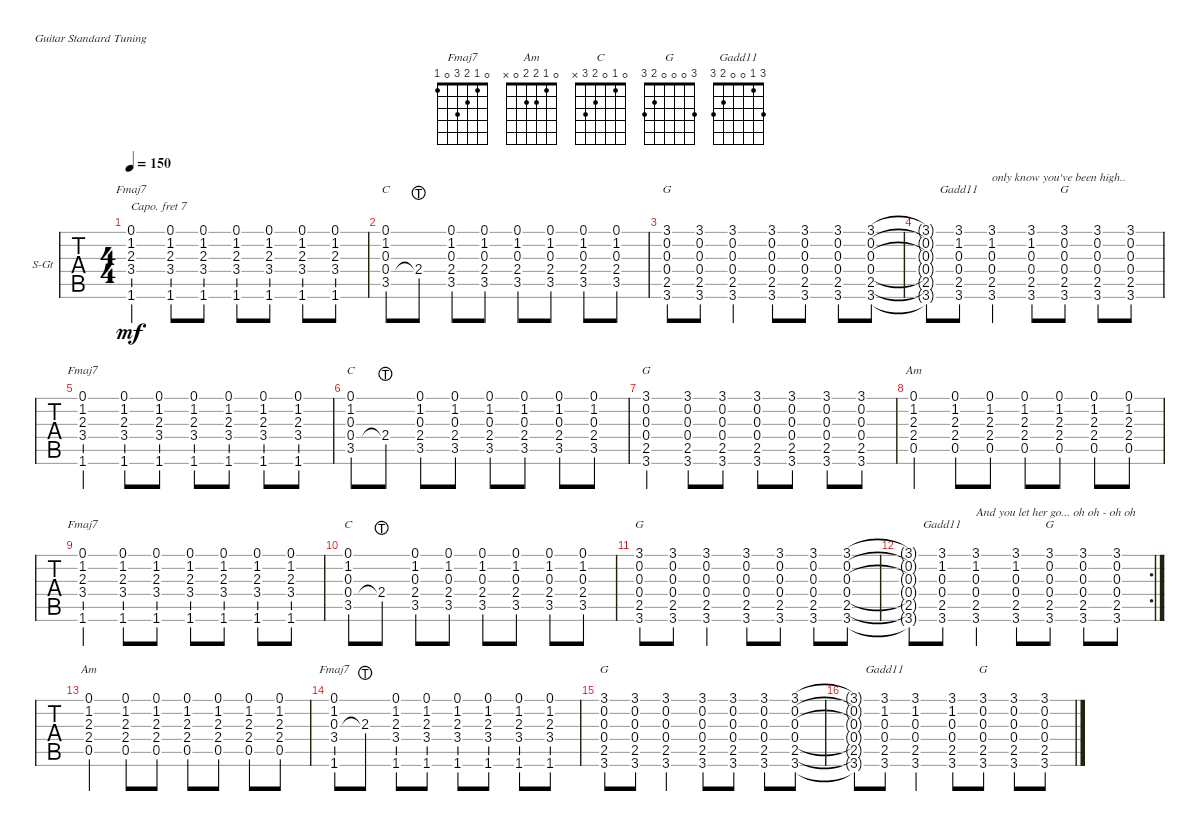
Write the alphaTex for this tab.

\defaultSystemsLayout 4
\bracketExtendMode groupsimilarinstruments
\firstSystemTrackNameOrientation horizontal
\otherSystemsTrackNameOrientation horizontal
\track ("Let Her Go" "S-Gt") {instrument acousticguitarsteel}
\staff {tabs}
\capo 7
\tuning (E4 B3 G3 D3 A2 E2)
\chord ("Fmaj7" 0 1 2 3 0 1)
\chord ("Am" 0 1 2 2 0 x)
\chord ("C" 0 1 0 2 3 x)
\chord ("G" 3 0 0 0 2 3)
\chord ("Gadd11" 3 1 0 0 2 3)
\ts (4 4)
\tempo 150
\clef g2
\ks c
(1.6 3.4 2.3 1.2 0.1).4{ch "Fmaj7" dy mf} (1.6 3.4 2.3 1.2 0.1).8 (1.6 3.4 2.3 1.2 0.1).8 (1.6 3.4 2.3 1.2 0.1).8 (1.6 3.4 2.3 1.2 0.1).8 (1.6 3.4 2.3 1.2 0.1).8 (1.6 3.4 2.3 1.2 0.1).8 |
(3.5 0.4 0.3 1.2 0.1).8{ch "C"} 2.4{lht}.8 (3.5 2.4 0.3 1.2 0.1).8 (3.5 2.4 0.3 1.2 0.1).8 (3.5 2.4 0.3 1.2 0.1).8 (3.5 2.4 0.3 1.2 0.1).8 (3.5 2.4 0.3 1.2 0.1).8 (3.5 2.4 0.3 1.2 0.1).8 |
(3.1 0.2 0.3 0.4 2.5 3.6).8{ch "G"} (3.1 0.2 0.3 0.4 2.5 3.6).8 (3.1 0.2 0.3 0.4 2.5 3.6).4 (3.1 0.2 0.3 0.4 2.5 3.6).8 (3.1 0.2 0.3 0.4 2.5 3.6).8 (3.1 0.2 0.3 0.4 2.5 3.6).8 (3.1 0.2 0.3 0.4 2.5 3.6).8 |
(3.1{t} 0.2{t} 0.3{t} 0.4{t} 2.5{t} 3.6{t}).8 (3.1 1.2 0.3 0.4 2.5 3.6).8{ch "Gadd11"} (3.1 1.2 0.3 0.4 2.5 3.6).4{txt "only know you've been high.."} (3.1 1.2 0.3 0.4 2.5 3.6).8 (3.1 0.2 0.3 0.4 2.5 3.6).8{ch "G"} (3.1 0.2 0.3 0.4 2.5 3.6).8 (3.1 0.2 0.3 0.4 2.5 3.6).8 |
(1.6 3.4 2.3 1.2 0.1).4{ch "Fmaj7"} (1.6 3.4 2.3 1.2 0.1).8 (1.6 3.4 2.3 1.2 0.1).8 (1.6 3.4 2.3 1.2 0.1).8 (1.6 3.4 2.3 1.2 0.1).8 (1.6 3.4 2.3 1.2 0.1).8 (1.6 3.4 2.3 1.2 0.1).8 |
(3.5 0.4 0.3 1.2 0.1).8{ch "C"} 2.4{lht}.8 (3.5 2.4 0.3 1.2 0.1).8 (3.5 2.4 0.3 1.2 0.1).8 (3.5 2.4 0.3 1.2 0.1).8 (3.5 2.4 0.3 1.2 0.1).8 (3.5 2.4 0.3 1.2 0.1).8 (3.5 2.4 0.3 1.2 0.1).8 |
(3.1 0.2 0.3 0.4 2.5 3.6).4{ch "G"} (3.1 0.2 0.3 0.4 2.5 3.6).8 (3.1 0.2 0.3 0.4 2.5 3.6).8 (3.1 0.2 0.3 0.4 2.5 3.6).8 (3.1 0.2 0.3 0.4 2.5 3.6).8 (3.1 0.2 0.3 0.4 2.5 3.6).8 (3.1 0.2 0.3 0.4 2.5 3.6).8 |
(0.1 1.2 2.3 2.4 0.5).4{ch "Am"} (0.1 1.2 2.3 2.4 0.5).8 (0.1 1.2 2.3 2.4 0.5).8 (0.1 1.2 2.3 2.4 0.5).8 (0.1 1.2 2.3 2.4 0.5).8 (0.1 1.2 2.3 2.4 0.5).8 (0.1 1.2 2.3 2.4 0.5).8 |
(1.6 3.4 2.3 1.2 0.1).4{ch "Fmaj7"} (1.6 3.4 2.3 1.2 0.1).8 (1.6 3.4 2.3 1.2 0.1).8 (1.6 3.4 2.3 1.2 0.1).8 (1.6 3.4 2.3 1.2 0.1).8 (1.6 3.4 2.3 1.2 0.1).8 (1.6 3.4 2.3 1.2 0.1).8 |
(3.5 0.4 0.3 1.2 0.1).8{ch "C"} 2.4{lht}.8 (3.5 2.4 0.3 1.2 0.1).8 (3.5 2.4 0.3 1.2 0.1).8 (3.5 2.4 0.3 1.2 0.1).8 (3.5 2.4 0.3 1.2 0.1).8 (3.5 2.4 0.3 1.2 0.1).8 (3.5 2.4 0.3 1.2 0.1).8 |
(3.1 0.2 0.3 0.4 2.5 3.6).8{ch "G"} (3.1 0.2 0.3 0.4 2.5 3.6).8 (3.1 0.2 0.3 0.4 2.5 3.6).4 (3.1 0.2 0.3 0.4 2.5 3.6).8 (3.1 0.2 0.3 0.4 2.5 3.6).8 (3.1 0.2 0.3 0.4 2.5 3.6).8 (3.1 0.2 0.3 0.4 2.5 3.6).8 |
\rc 2
(3.1{t} 0.2{t} 0.3{t} 0.4{t} 2.5{t} 3.6{t}).8 (3.1 1.2 0.3 0.4 2.5 3.6).8{ch "Gadd11"} (3.1 1.2 0.3 0.4 2.5 3.6).4{txt "And you let her go... oh oh - oh oh"} (3.1 1.2 0.3 0.4 2.5 3.6).8 (3.1 0.2 0.3 0.4 2.5 3.6).8{ch "G"} (3.1 0.2 0.3 0.4 2.5 3.6).8 (3.1 0.2 0.3 0.4 2.5 3.6).8 |
(0.1 1.2 2.3 2.4 0.5).4{ch "Am"} (0.1 1.2 2.3 2.4 0.5).8 (0.1 1.2 2.3 2.4 0.5).8 (0.1 1.2 2.3 2.4 0.5).8 (0.1 1.2 2.3 2.4 0.5).8 (0.1 1.2 2.3 2.4 0.5).8 (0.1 1.2 2.3 2.4 0.5).8 |
(1.6 3.4 0.3 1.2 0.1).8{ch "Fmaj7"} 2.3{lht}.8 (1.6 3.4 2.3 1.2 0.1).8 (1.6 3.4 2.3 1.2 0.1).8 (1.6 3.4 2.3 1.2 0.1).8 (1.6 3.4 2.3 1.2 0.1).8 (1.6 3.4 2.3 1.2 0.1).8 (1.6 3.4 2.3 1.2 0.1).8 |
(3.1 0.2 0.3 0.4 2.5 3.6).8{ch "G"} (3.1 0.2 0.3 0.4 2.5 3.6).8 (3.1 0.2 0.3 0.4 2.5 3.6).4 (3.1 0.2 0.3 0.4 2.5 3.6).8 (3.1 0.2 0.3 0.4 2.5 3.6).8 (3.1 0.2 0.3 0.4 2.5 3.6).8 (3.1 0.2 0.3 0.4 2.5 3.6).8 |
(3.1{t} 0.2{t} 0.3{t} 0.4{t} 2.5{t} 3.6{t}).8 (3.1 1.2 0.3 0.4 2.5 3.6).8{ch "Gadd11"} (3.1 1.2 0.3 0.4 2.5 3.6).4 (3.1 1.2 0.3 0.4 2.5 3.6).8 (3.1 0.2 0.3 0.4 2.5 3.6).8{ch "G"} (3.1 0.2 0.3 0.4 2.5 3.6).8 (3.1 0.2 0.3 0.4 2.5 3.6).8
